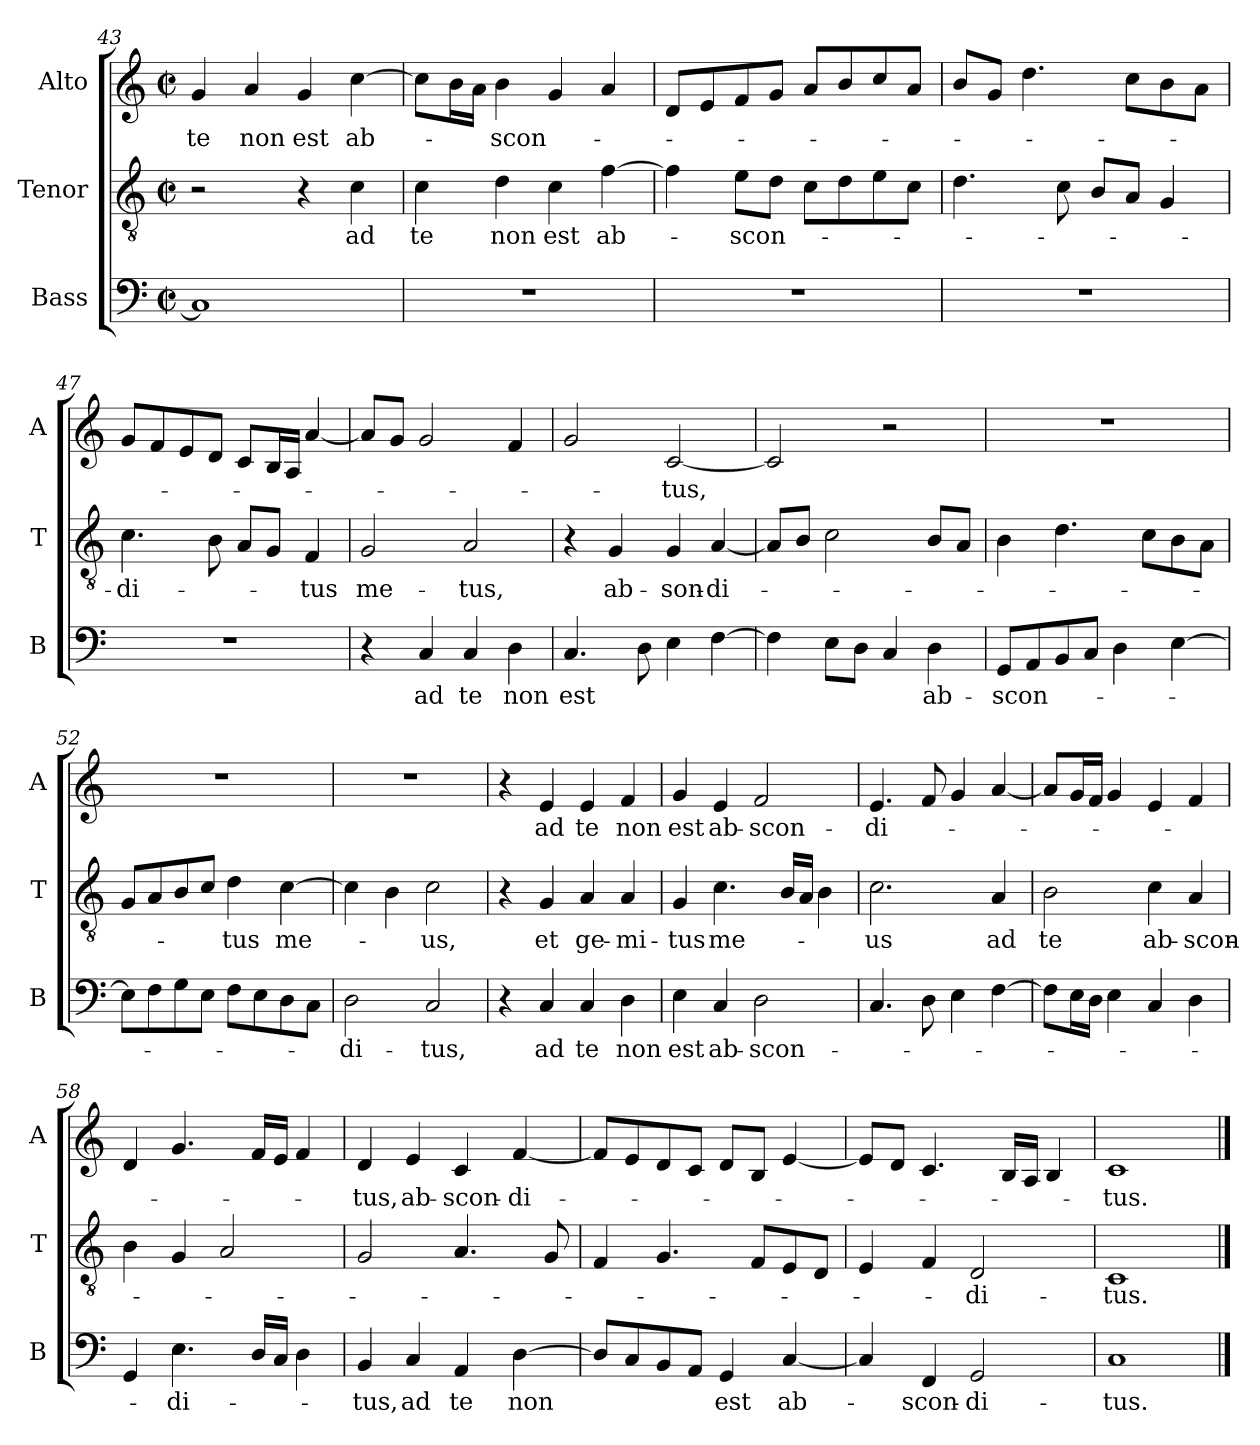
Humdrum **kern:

**kern	**text	**kern	**text	**kern	**text
*part3	*part3	*part2	*part2	*part1	*part1
*staff3	*staff3	*staff2	*staff2	*staff1	*staff1
*I"Bass	*	*I"Tenor	*	*I"Alto	*
*I'B	*	*I'T	*	*I'A	*
*clefF4	*	*clefGv2	*	*clefG2	*
*k[]	*	*k[]	*	*k[]	*
*C:	*	*C:	*	*C:	*
*M2/2	*	*M2/2	*	*M2/2	*
*met(c|)	*	*met(c|)	*	*met(c|)	*
=43	=43	=43	=43	=43	=43
!	!	!	!	!	!LO:LY:b
1C]	.	2r	.	4g/	te
!	!	!	!	!	!LO:LY:b
.	.	.	.	4a/	non
!	!	!	!	!	!LO:LY:b
.	.	4r	.	4g/	est
!	!	!	!LO:LY:b	!	!LO:LY:b
.	.	4c\	ad	[4cc\	ab-
=44	=44	=44	=44	=44	=44
!	!	!	!LO:LY:b	!	!
1r	.	4c\	te	8cc\L]	.
.	.	.	.	16b\L	.
.	.	.	.	16a\JJ	.
!	!	!	!LO:LY:b	!	!LO:LY:b
.	.	4d\	non	4b\	-scon-
!	!	!	!LO:LY:b	!	!
.	.	4c\	est	4g/	.
!	!	!	!LO:LY:b	!	!
.	.	[4f\	ab-	4a/	.
!!LO:LB:g=z
=45	=45	=45	=45	=45	=45
1r	.	4f\]	.	8d/L	.
.	.	.	.	8e/	.
!	!	!	!LO:LY:b	!	!
.	.	8e\L	-scon-	8f/	.
.	.	8d\J	.	8g/J	.
.	.	8c\L	.	8a/L	.
.	.	8d\	.	8b/	.
.	.	8e\	.	8cc/	.
.	.	8c\J	.	8a/J	.
=46	=46	=46	=46	=46	=46
1r	.	4.d\	.	8b/L	.
.	.	.	.	8g/J	.
.	.	.	.	4.dd\	.
.	.	8c\	.	.	.
.	.	8B/L	.	.	.
.	.	8A/J	.	8cc\L	.
.	.	4G/	.	8b\	.
.	.	.	.	8a\J	.
=47	=47	=47	=47	=47	=47
!	!	!	!LO:LY:b	!	!
1r	.	4.c\	-di-	8g/L	.
.	.	.	.	8f/	.
.	.	.	.	8e/	.
.	.	8B\	.	8d/J	.
.	.	8A/L	.	8c/L	.
.	.	8G/J	.	16B/L	.
.	.	.	.	16A/JJ	.
!	!	!	!LO:LY:b	!	!
.	.	4F/	-tus	[4a/	.
=48	=48	=48	=48	=48	=48
!	!	!	!LO:LY:b	!	!
4r	.	2G/	me-	8a/L]	.
.	.	.	.	8g/J	.
!	!LO:LY:b	!	!	!	!
4C/	ad	.	.	2g/	.
!	!LO:LY:b	!	!LO:LY:b	!	!
4C/	te	2A/	-tus,	.	.
!	!LO:LY:b	!	!	!	!
4D\	non	.	.	4f/	.
!!LO:LB:g=z
=49	=49	=49	=49	=49	=49
!	!LO:LY:b	!	!	!	!
4.C/	est	4r	.	2g/	.
!	!	!	!LO:LY:b	!	!
.	.	4G/	ab-	.	.
8D\	.	.	.	.	.
!	!	!	!LO:LY:b	!	!LO:LY:b
4E\	.	4G/	-son-	[2c/	-tus,
!	!	!	!LO:LY:b	!	!
[4F\	.	[4A/	-di-	.	.
=50	=50	=50	=50	=50	=50
4F\]	.	8A/L]	.	2c/]	.
.	.	8B/J	.	.	.
8E\L	.	2c\	.	.	.
8D\J	.	.	.	.	.
4C/	.	.	.	2r	.
!	!LO:LY:b	!	!	!	!
4D\	ab-	8B/L	.	.	.
.	.	8A/J	.	.	.
=51	=51	=51	=51	=51	=51
!	!LO:LY:b	!	!	!	!
8GG/L	-scon-	4B\	.	1r	.
8AA/	.	.	.	.	.
8BB/	.	4.d\	.	.	.
8C/J	.	.	.	.	.
4D\	.	.	.	.	.
.	.	8c\L	.	.	.
[4E\	.	8B\	.	.	.
.	.	8A\J	.	.	.
=52	=52	=52	=52	=52	=52
8E\L]	.	8G/L	.	1r	.
8F\	.	8A/	.	.	.
8G\	.	8B/	.	.	.
8E\J	.	8c/J	.	.	.
!	!	!	!LO:LY:b	!	!
8F\L	.	4d\	-tus	.	.
8E\	.	.	.	.	.
!	!	!	!LO:LY:b	!	!
8D\	.	[4c\	me-	.	.
8C\J	.	.	.	.	.
!!LO:PB:g=z
=53	=53	=53	=53	=53	=53
!	!LO:LY:b	!	!	!	!
2D\	-di-	4c\]	.	1r	.
.	.	4B\	.	.	.
!	!LO:LY:b	!	!LO:LY:b	!	!
2C/	-tus,	2c\	-us,	.	.
=54	=54	=54	=54	=54	=54
4r	.	4r	.	4r	.
!	!LO:LY:b	!	!LO:LY:b	!	!LO:LY:b
4C/	ad	4G/	et	4e/	ad
!	!LO:LY:b	!	!LO:LY:b	!	!LO:LY:b
4C/	te	4A/	ge-	4e/	te
!	!LO:LY:b	!	!LO:LY:b	!	!LO:LY:b
4D\	non	4A/	-mi-	4f/	non
=55	=55	=55	=55	=55	=55
!	!LO:LY:b	!	!LO:LY:b	!	!LO:LY:b
4E\	est	4G/	-tus	4g/	est
!	!LO:LY:b	!	!LO:LY:b	!	!LO:LY:b
4C/	ab-	4.c\	me-	4e/	ab-
!	!LO:LY:b	!	!	!	!LO:LY:b
2D\	-scon-	.	.	2f/	-scon-
.	.	16B/LL	.	.	.
.	.	16A/JJ	.	.	.
.	.	4B\	.	.	.
=56	=56	=56	=56	=56	=56
!	!	!	!LO:LY:b	!	!LO:LY:b
4.C/	.	2.c\	-us	4.e/	-di-
8D\	.	.	.	8f/	.
4E\	.	.	.	4g/	.
!	!	!	!LO:LY:b	!	!
[4F\	.	4A/	ad	[4a/	.
=57	=57	=57	=57	=57	=57
!	!	!	!LO:LY:b	!	!
8F\L]	.	2B\	te	8a/L]	.
16E\L	.	.	.	16g/L	.
16D\JJ	.	.	.	16f/JJ	.
4E\	.	.	.	4g/	.
!	!	!	!LO:LY:b	!	!
4C/	.	4c\	ab-	4e/	.
!	!	!	!LO:LY:b	!	!
4D\	.	4A/	-scon-	4f/	.
!!LO:LB:g=z
=58	=58	=58	=58	=58	=58
4GG/	.	4B\	.	4d/	.
!	!LO:LY:b	!	!	!	!
4.E\	-di-	4G/	.	4.g/	.
.	.	2A/	.	.	.
16D/LL	.	.	.	16f/LL	.
16C/JJ	.	.	.	16e/JJ	.
4D\	.	.	.	4f/	.
=59	=59	=59	=59	=59	=59
!	!LO:LY:b	!	!	!	!LO:LY:b
4BB/	-tus,	2G/	.	4d/	-tus,
!	!LO:LY:b	!	!	!	!LO:LY:b
4C/	ad	.	.	4e/	ab-
!	!LO:LY:b	!	!	!	!LO:LY:b
4AA/	te	4.A/	.	4c/	-scon-
!	!LO:LY:b	!	!	!	!LO:LY:b
[4D\	non	.	.	[4f/	-di-
.	.	8G/	.	.	.
=60	=60	=60	=60	=60	=60
8D/L]	.	4F/	.	8f/L]	.
8C/	.	.	.	8e/	.
8BB/	.	4.G/	.	8d/	.
8AA/J	.	.	.	8c/J	.
!	!LO:LY:b	!	!	!	!
4GG/	est	.	.	8d/L	.
.	.	8F/L	.	8B/J	.
!	!LO:LY:b	!	!	!	!
[4C/	ab-	8E/	.	[4e/	.
.	.	8D/J	.	.	.
=61	=61	=61	=61	=61	=61
4C/]	.	4E/	.	8e/L]	.
.	.	.	.	8d/J	.
!	!LO:LY:b	!	!	!	!
4FF/	-scon-	4F/	.	4.c/	.
!	!LO:LY:b	!	!LO:LY:b	!	!
2GG/	-di-	2D/	-di-	.	.
.	.	.	.	16B/LL	.
.	.	.	.	16A/JJ	.
.	.	.	.	4B/	.
=62	=62	=62	=62	=62	=62
!	!LO:LY:b	!	!LO:LY:b	!	!LO:LY:b
1C	-tus.	1C	-tus.	1c	-tus.
==	==	==	==	==	==
*-	*-	*-	*-	*-	*-
